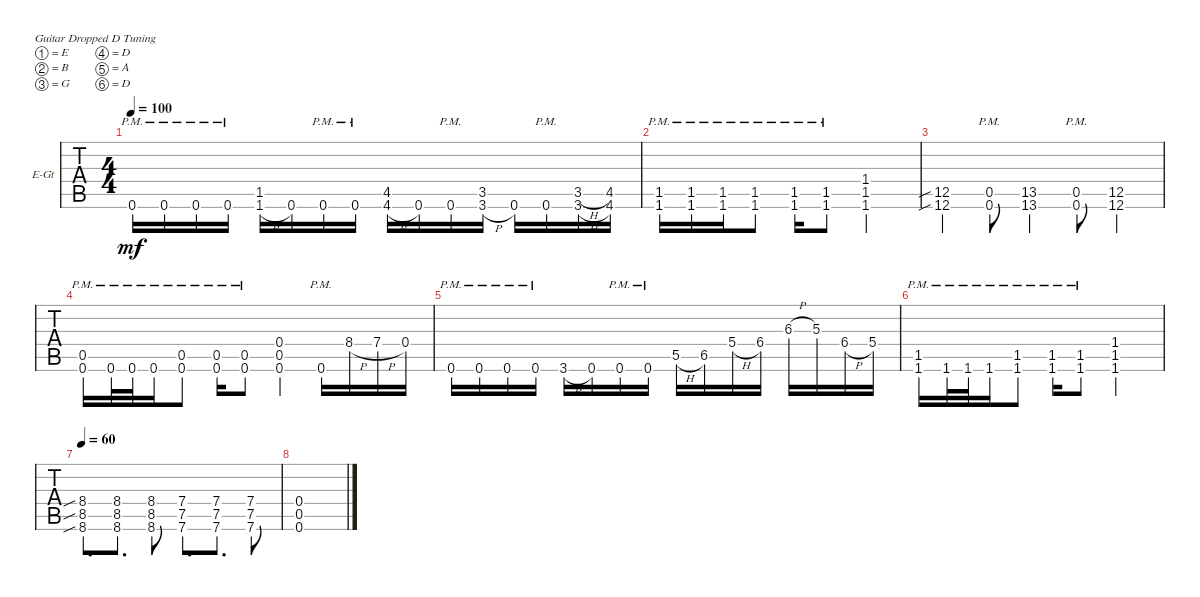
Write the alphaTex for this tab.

\defaultSystemsLayout 4
\bracketExtendMode groupsimilarinstruments
\multiBarRest
\firstSystemTrackNameOrientation horizontal
\otherSystemsTrackNameOrientation horizontal
\track ("Matthew" "E-Gt") {instrument distortionguitar}
\staff {tabs}
\tuning (E4 B3 G3 D3 A2 D2)
\ts (4 4)
\tempo 100
\clef g2
\ks c
0.6{pm}.16{dy mf} 0.6{pm}.16 0.6{pm}.16 0.6{pm}.16 (1.6{h} 1.5).16 0.6.16 0.6{pm}.16 0.6{pm}.16 (4.6{h} 4.5).16 0.6.16 0.6{pm}.16 (3.6{h} 3.5).16 0.6.16 0.6{pm}.16 (3.6{h} 3.5{h}).16 (4.6 4.5).16 |
(1.6{pm} 1.5{pm}).16 (1.6{pm} 1.5{pm}).16 (1.6{pm} 1.5{pm}).16 (1.6{pm} 1.5{pm}).8 (1.6{pm} 1.5{pm}).16 (1.6{pm} 1.5{pm}).8 (1.6 1.5 1.4).2 |
(12.6{sib} 12.5{sib}).4 (0.6{pm} 0.5{pm}).8 (13.6 13.5).4 (0.6{pm} 0.5{pm}).8 (12.6 12.5).4 |
(0.6{pm} 0.5{pm}).16 0.6{pm}.32 0.6{pm}.32 0.6{pm}.16 (0.6{pm} 0.5{pm}).8 (0.6{pm} 0.5{pm}).16 (0.6{pm} 0.5{pm}).8 (0.5 0.6 0.4).4 0.6{pm}.16 8.4{h}.16 7.4{h}.16 0.4.16 |
0.6{pm}.16 0.6{pm}.16 0.6{pm}.16 0.6{pm}.16 3.6{h}.16 0.6.16 0.6{pm}.16 0.6{pm}.16 5.5{h}.16 6.5.16 5.4{h}.16 6.4.16 6.3{h}.16 5.3.16 6.4{h}.16 5.4.16 |
(1.6{pm} 1.5{pm}).16 1.6{pm}.32 1.6{pm}.32 1.6{pm}.16 (1.6{pm} 1.5{pm}).8 (1.6{pm} 1.5{pm}).16 (1.6{pm} 1.5{pm}).8 (1.6 1.5 1.4).2 |
\tempo 60
(8.6{sib} 8.5{sib} 8.4{sib}).8{d} (8.6 8.4 8.5).8{d} (8.6 8.4 8.5).8 (7.6 7.5 7.4).8{d} (7.6 7.5 7.4).8{d} (7.6 7.5 7.4).8 |
(0.6 0.5 0.4).1
